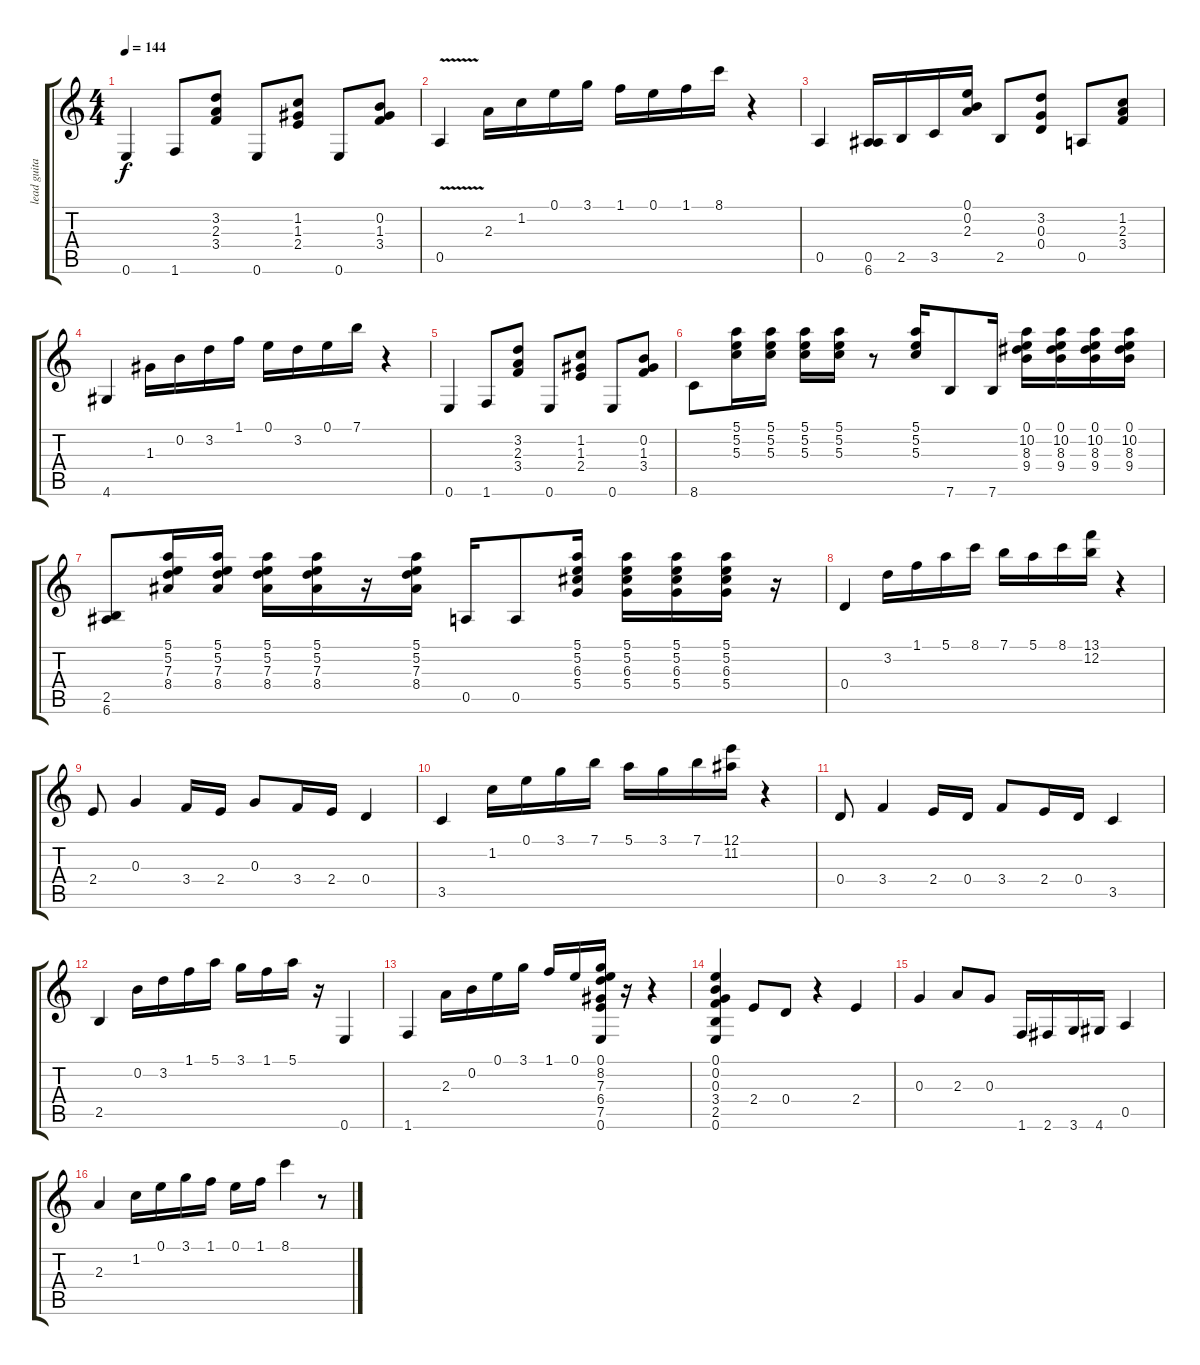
\track ("lead guitar" "lead guita") {instrument acousticguitarnylon}
\staff {score tabs}
\tuning (E4 B3 G3 D3 A2 E2) {hide}
\ts (4 4)
\tempo 144
\clef g2
\ks c
0.6.4{dy f} 1.6.8 (3.2 2.3 3.4).8 0.6.8 (1.2 1.3 2.4).8 0.6.8 (0.2 1.3 3.4).8 |
0.5{v}.4 2.3.16 1.2.16 0.1.16 3.1.16 1.1.16 0.1.16 1.1.16 8.1.16 r.4 |
0.5.4 (0.5 6.6).16 2.5.16 3.5.16 (0.1 0.2 2.3).16 2.5.8 (3.2 0.3 0.4).8 0.5.8 (1.2 2.3 3.4).8 |
4.6.4 1.3.16 0.2.16 3.2.16 1.1.16 0.1.16 3.2.16 0.1.16 7.1.16 r.4 |
0.6.4 1.6.8 (3.2 2.3 3.4).8 0.6.8 (1.2 1.3 2.4).8 0.6.8 (0.2 1.3 3.4).8 |
8.6.8 (5.1 5.2 5.3).16 (5.1 5.2 5.3).16 (5.1 5.2 5.3).16 (5.1 5.2 5.3).16 r.8 (5.1 5.2 5.3).16 7.6.8 7.6.16 (0.1 10.2 8.3 9.4).16 (0.1 10.2 8.3 9.4).16 (0.1 10.2 8.3 9.4).16 (0.1 10.2 8.3 9.4).16 |
(2.5 6.6).8 (5.1 5.2 7.3 8.4).16 (5.1 5.2 7.3 8.4).16 (5.1 5.2 7.3 8.4).16 (5.1 5.2 7.3 8.4).16 r.16 (5.1 5.2 7.3 8.4).16 0.5.16 0.5.8 (5.1 5.2 6.3 5.4).16 (5.1 5.2 6.3 5.4).16 (5.1 5.2 6.3 5.4).16 (5.1 5.2 6.3 5.4).16 r.16 |
0.4.4 3.2.16 1.1.16 5.1.16 8.1.16 7.1.16 5.1.16 8.1.16 (13.1 12.2).16 r.4 |
2.4.8 0.3.4 3.4.16 2.4.16 0.3.8 3.4.16 2.4.16 0.4.4 |
3.5.4 1.2.16 0.1.16 3.1.16 7.1.16 5.1.16 3.1.16 7.1.16 (12.1 11.2).16 r.4 |
0.4.8 3.4.4 2.4.16 0.4.16 3.4.8 2.4.16 0.4.16 3.5.4 |
2.5.4 0.2.16 3.2.16 1.1.16 5.1.16 3.1.16 1.1.16 5.1.16 r.16 0.6.4 |
1.6.4 2.3.16 0.2.16 0.1.16 3.1.16 1.1.16 0.1.16 (0.1 8.2 7.3 6.4 7.5 0.6).16 r.16 r.4 |
(0.1 0.2 0.3 3.4 2.5 0.6).4 2.4.8 0.4.8 r.4 2.4.4 |
0.3.4 2.3.8 0.3.8 1.6.16 2.6.16 3.6.16 4.6.16 0.5.4 |
2.3.4 1.2.16 0.1.16 3.1.16 1.1.16 0.1.16 1.1.16 8.1.4 r.8
